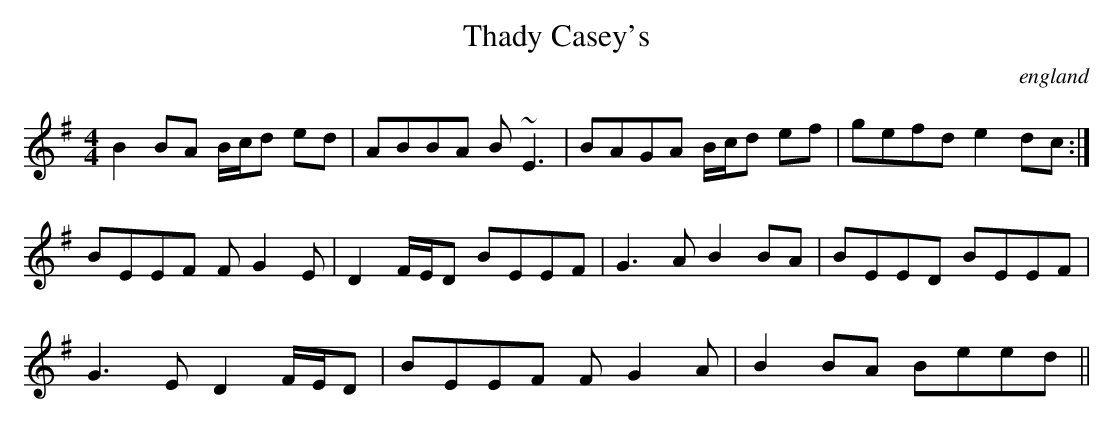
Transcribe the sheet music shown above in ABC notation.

X:1
T:Thady Casey's
O:england
M:4/4
L:1/8
K:GMaj
B2 BA B/2c/2d ed|ABBA B~E3|BAGA B/2c/2d ef|gefd e2dc:|
BEEF FG2E|D2F/2E/2D BEEF|G3 A B2BA|BEED BEEF|
G3 E D2F/2E/2D|BEEF FG2A|B2 BA Beed||
